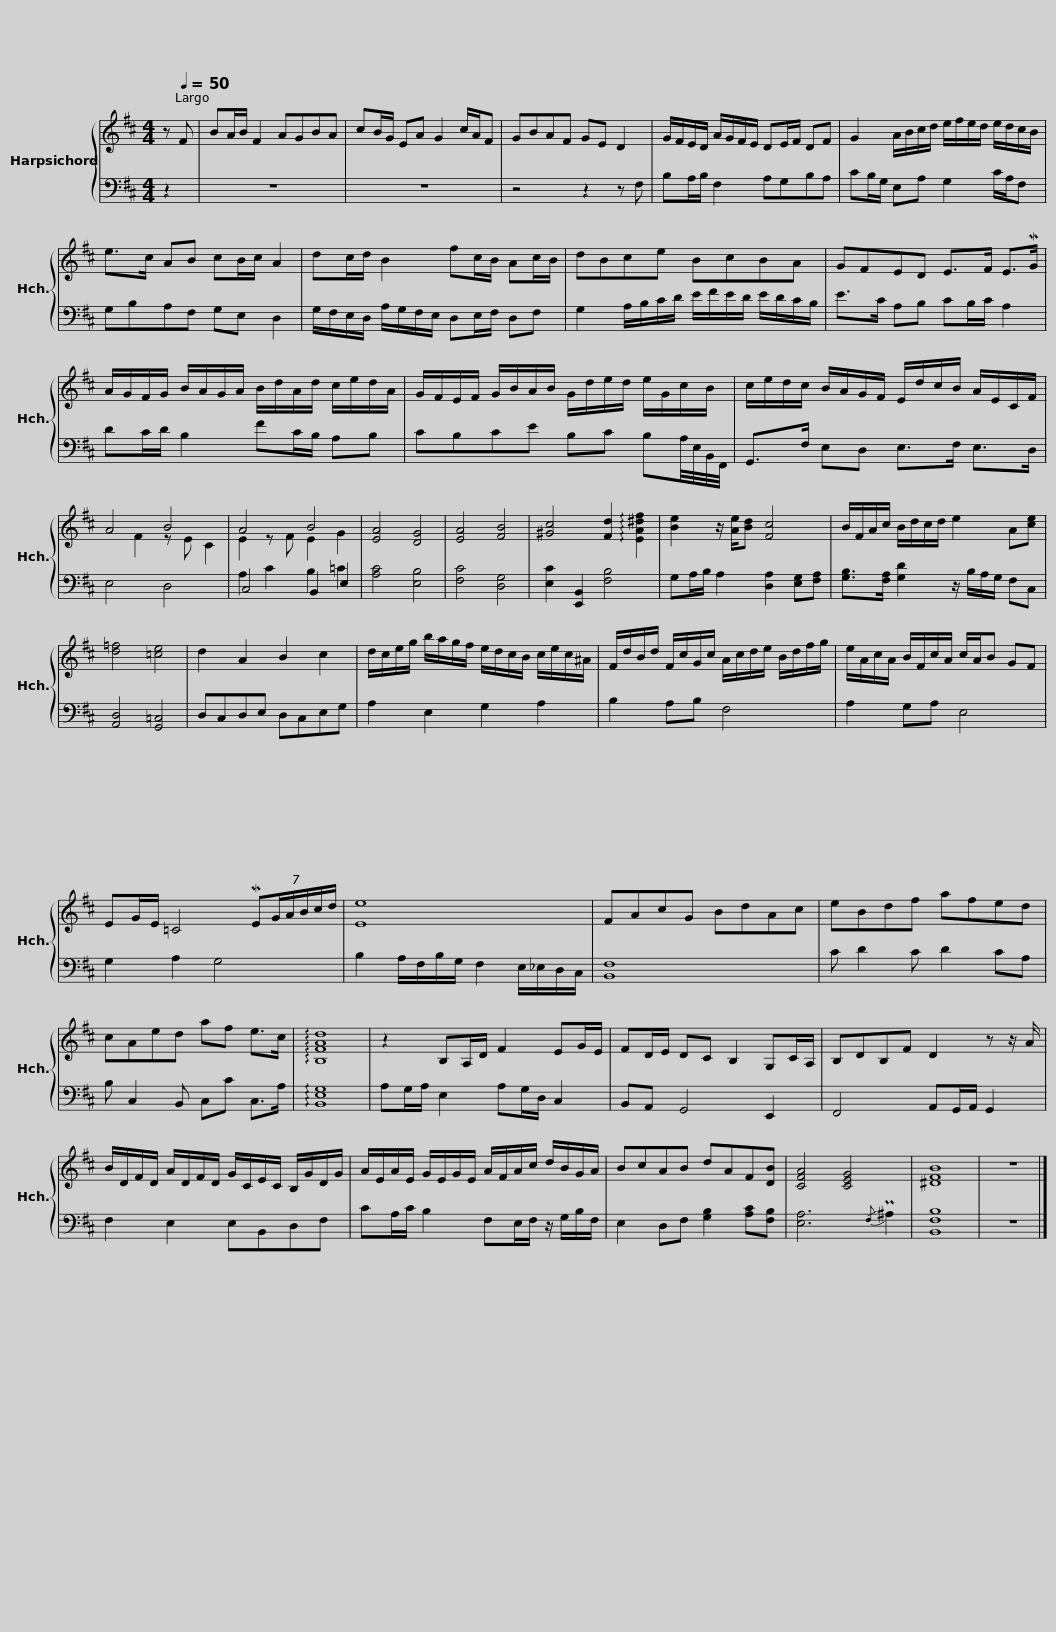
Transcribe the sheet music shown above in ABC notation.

X:1
%%score { ( 1 3 ) | ( 2 4 ) }
L:1/8
M:4/4
I:linebreak $
K:D
V:1 treble
V:3 treble
V:2 bass
V:4 bass
V:1
 z[Q:1/4=50] F | BA/B/ F2 AGBA | cB/G/ EA G2 c/A/F | GBAF GE D2 | G/F/E/D/ A/G/F/E/ DE/F/ DF |$ %5
 G2 A/B/c/d/ e/f/e/d/ e/d/c/B/ | e>c AB cB/c/ A2 | dc/d/ B2 fc/B/ Ac/B/ |$ dBce BcBA | GFED E>F E>MG | %10
 A/G/F/G/ B/A/G/A/ B/d/A/d/ c/e/d/A/ |$ G/F/E/F/ G/B/A/B/ G/d/e/d/ e/G/c/B/ | c/e/d/c/ B/A/G/F/ E/d/c/B/ A/E/C/F/ | A4 B4 | A4 B4 | %15
 [EA]4 [DG]4 |$ [EA]4 [FB]4 | [^Gc]4 [Fd]2 !arpeggio![EA^df]2 | [Be]2 z/ [Ae]/[Bd] [Fc]4 | B/F/A/c/ B/d/c/d/ e2 A[ce] | %20
 [d=f]4 [=ce]4 | d2 A2 B2 c2 |$ d/c/e/g/ b/a/g/f/ e/d/c/B/ c/e/c/^A/ | F/d/B/d/ F/c/G/c/ A/c/d/e/ B/d/f/g/ | e/A/c/A/ B/F/c/A/ c/A/B GF |$ %25
 EG/E/ =C4 (7:4:6MEG/A/B/c/d/ | [Ee]8 | FAcG BdAc | eBdf afed |$ cAed af e>c | %30
 !arpeggio![B,FAd]8 | z2 B,A,/D/ F2 EG/E/ | FD/E/ DC B,2 G,C/A,/ | B,DB,F D2 z z/ A/ |$ B/D/F/D/ A/D/F/D/ G/C/E/C/ B,/G/D/G/ | %35
 A/E/A/E/ G/E/G/E/ A/F/A/c/ d/B/G/A/ | BcAB dAF[DB] | [CFA]4 [CEG]4 | [^DFB]8 |$ z8 |] %40
V:2
 z2 | z8 | z8 | z4 z2 z F, | B,A,/B,/ F,2 A,G,B,A, |$ %5
 CB,/G,/ E,A, G,2 C/A,/F, | G,B,A,F, G,E, D,2 | G,/F,/E,/D,/ A,/G,/F,/E,/ D,E,/F,/ D,F, |$ G,2 A,/B,/C/D/ E/F/E/D/ E/D/C/B,/ | E>C A,B, CB,/C/ A,2 | %10
 DC/D/ B,2 FC/B,/ A,B, |$ CB,CE B,C B,A,/4E,/4B,,/4F,,/4 | G,,>F, E,D, E,>F, E,>D, | E,4 D,4 | C,4 B,,2 E,2 | %15
 [A,C]4 [E,B,]4 |$ [F,C]4 [D,G,]4 | [E,C]2 [E,,B,,]2 [F,B,]4 | G,A,/B,/ A,2 [D,A,]2 [E,G,][F,A,] | [G,B,]>[F,A,] [G,D]2 z/ B,/A,/G,/ F,C, | %20
 [A,,D,]4 [G,,=C,]4 | D,C,D,E, D,C,E,G, |$ A,2 E,2 G,2 A,2 | B,2 A,B, F,4 | A,2 G,A, E,4 |$ %25
 G,2 A,2 G,4 | B,2 A,/F,/B,/G,/ F,2 E,/_E,/D,/C,/ | [B,,F,]8 | C D2 C D2 CA, |$ B, C,2 B,, C,C C,>A, | %30
 !arpeggio![B,,E,G,]8 | A,G,/A,/ E,2 A,G,/D,/ C,2 | B,,A,, G,,4 E,,2 | F,,4 A,,G,,/A,,/ G,,2 |$ F,2 E,2 E,B,,D,F, | %35
 CA,/C/ B,2 F,E,/F,/ z/ G,/B,/F,/ | E,2 D,F, [G,B,]2 [A,C][F,B,] | [E,A,]6{/F,} P^A,2 | [B,,F,B,]8 |$ z8 |] %40
V:3
 x2 | x8 | x8 | x8 | x8 |$ %5
 x8 | x8 | x8 |$ x8 | x8 | %10
 x8 |$ x8 | x8 | x2 F2 z E C2 | E2 z F E2 G2 | %15
 x8 |$ x8 | x8 | x8 | x8 | %20
 x8 | x8 |$ x8 | x8 | x8 |$ %25
 x8 | x8 | x8 | x8 |$ x8 | %30
 x8 | x8 | x8 | x8 |$ x8 | %35
 x8 | x8 | x8 | x8 |$ x8 |] %40
V:4
 x2 | x8 | x8 | x8 | x8 |$ %5
 x8 | x8 | x8 |$ x8 | x8 | %10
 x8 |$ x8 | x8 | x8 | A,2 C2 B,2 =C2 | %15
 x8 |$ x8 | x8 | x8 | x8 | %20
 x8 | x8 |$ x8 | x8 | x8 |$ %25
 x8 | x8 | x8 | x8 |$ x8 | %30
 x8 | x8 | x8 | x8 |$ x8 | %35
 x8 | x8 | x8 | x8 |$ x8 |] %40
